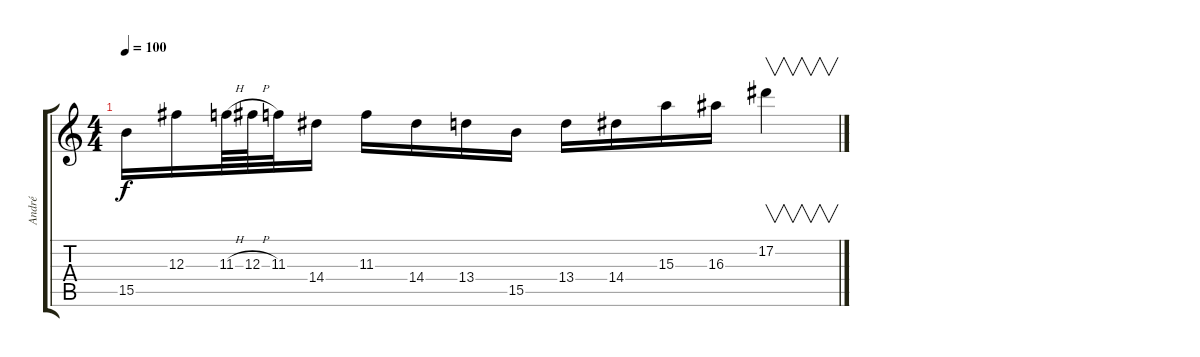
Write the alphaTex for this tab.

\track ("André" "André") {instrument distortionguitar}
\staff {score tabs}
\tuning (Eb4 Bb3 Gb3 Db3 Ab2 Eb2) {hide}
\ts (4 4)
\tempo 100
\clef g2
\ks c
15.5{t}.16{dy f} 12.3.16 11.3{h}.64 12.3{h}.64 11.3.32 14.4.16 11.3.16 14.4.16 13.4.16 15.5.16 13.4.16 14.4.16 15.3.16 16.3.16 17.2.4{v}
